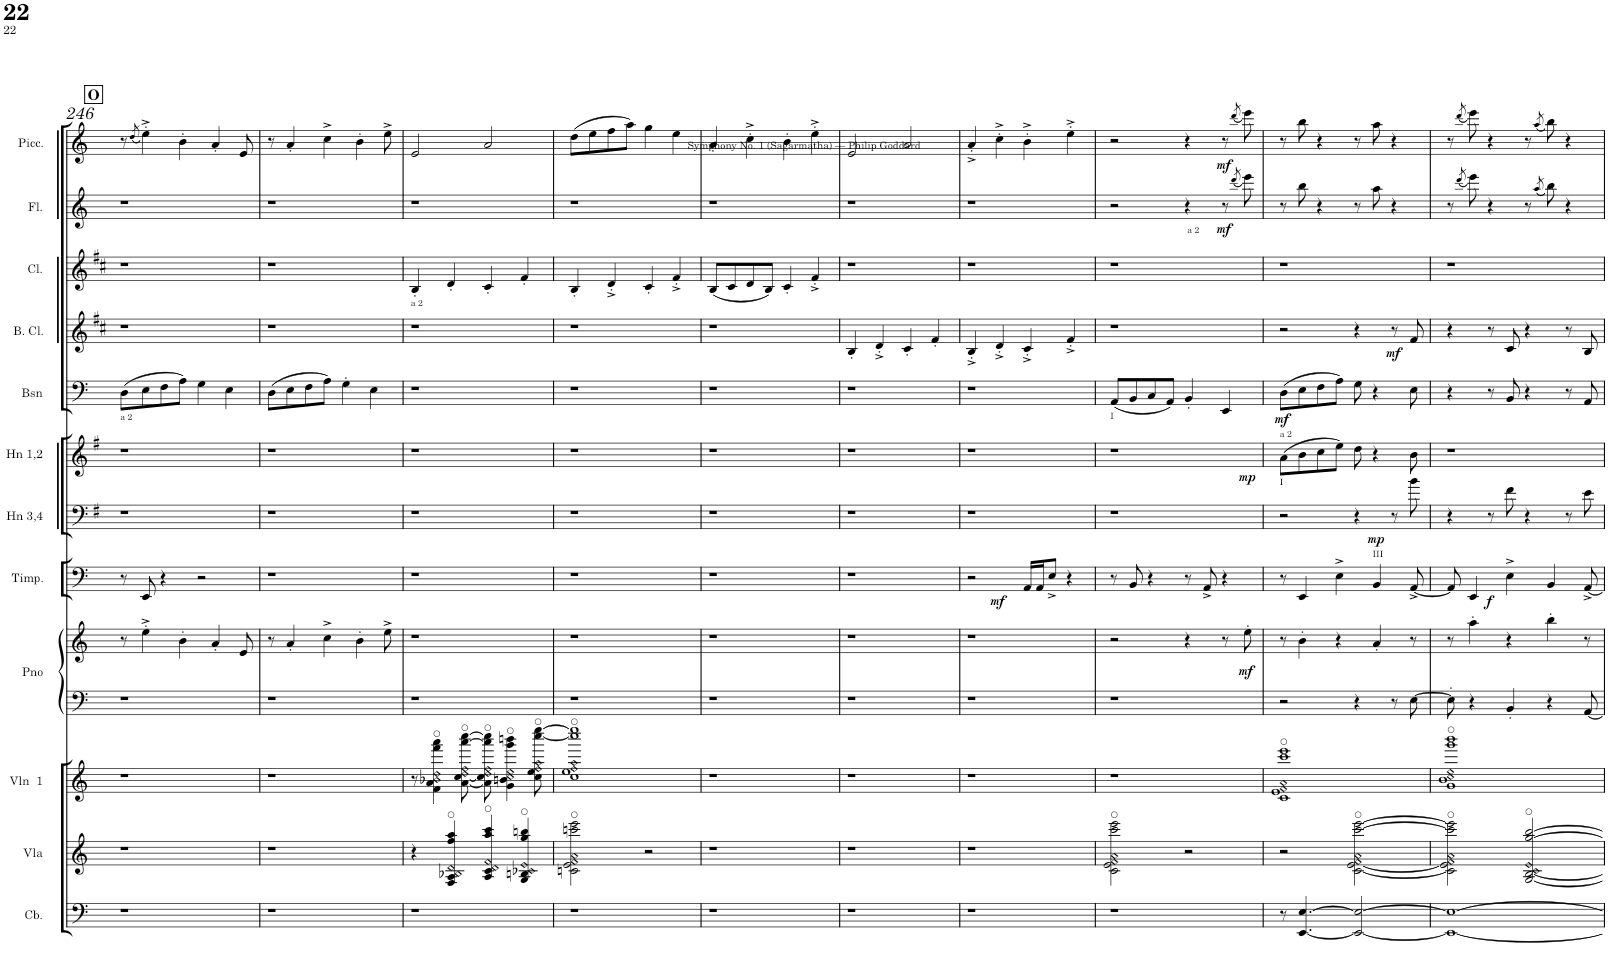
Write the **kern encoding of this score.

**kern	**kern	**kern	**kern	**kern	**dynam	**kern	**dynam	**kern	**kern	**dynam	**kern	**dynam	**kern	**dynam	**kern	**kern	**dynam	**kern	**dynam
*part9	*part9	*part9	*part8	*part8	*part8	*part7	*part7	*part6	*part6	*part6	*part5	*part5	*part4	*part4	*part3	*part2	*part2	*part1	*part1
*staff13	*staff12	*staff11	*staff10	*staff9	*staff9/10	*staff8	*staff8	*staff7	*staff6	*staff6/7	*staff5	*staff5	*staff4	*staff4	*staff3	*staff2	*staff2	*staff1	*staff1
*I"Violin  1	*	*	*I"Piano	*	*	*I"Timpani	*	*I"Horn in F 1, 2	*	*	*I"Bassoon 1, 2	*	*I"Bass Clarinet in Bb	*	*I"Clarinet in Bb 1, 2	*I"Flute 1, 2	*	*I"Piccolo	*
*I'Vln  1	*	*	*I'Pno	*	*	*I'Timp.	*	*I'Hn 1,2	*	*	*I'Bsn	*	*I'B. Cl.	*	*I'Cl.	*I'Fl.	*	*I'Picc.	*
!!LO:PB:g=z
*clefF4	*clefG2	*clefG2	*clefF4	*clefG2	*	*clefF4	*	*clefF4	*clefG2	*	*clefF4	*	*clefG2	*	*clefG2	*clefG2	*	*clefG2	*
*Trd7c12	*	*	*	*	*	*	*	*Trd4c7	*Trd4c7	*	*	*	*Trd8c14	*	*Trd1c2	*	*	*Trd-7c-12	*
*k[]	*k[]	*k[]	*k[]	*k[]	*	*k[]	*	*k[f#]	*k[f#]	*	*k[]	*	*k[f#c#]	*	*k[f#c#]	*k[]	*	*k[]	*
*C:	*C:	*C:	*C:	*C:	*	*	*	*G:	*G:	*	*C:	*	*D:	*	*D:	*C:	*	*C:	*
*M2/2	*M2/2	*M2/2	*M2/2	*M2/2	*	*M2/2	*	*M2/2	*M2/2	*	*M2/2	*	*M2/2	*	*M2/2	*M2/2	*	*M2/2	*
!!LO:REH:place=s1:a:B:cj:fs=12.3356:t=O
=246	=246	=246	=246	=246	=246	=246	=246	=246	=246	=246	=246	=246	=246	=246	=246	=246	=246	=246	=246
!	!	!	!	!	!	!	!	!	!	!	!LO:TX:b:t=a 2	!	!	!	!	!	!	!	!
1r	1r	1r	1r	8r	.	8r	.	1r	1r	.	(8D\L	.	1r	.	1r	1r	.	8r	.
.	.	.	.	.	.	.	.	.	.	.	.	.	.	.	.	.	.	(8qdd/	.
.	.	.	.	4ee'^\	.	8EE/	.	.	.	.	8E\	.	.	.	.	.	.	4ee'^\)	.
.	.	.	.	.	.	4r	.	.	.	.	8F\	.	.	.	.	.	.	.	.
.	.	.	.	4b'\	.	.	.	.	.	.	8A\J)	.	.	.	.	.	.	4b'\	.
.	.	.	.	.	.	2r	.	.	.	.	4G\	.	.	.	.	.	.	.	.
.	.	.	.	4a'/	.	.	.	.	.	.	.	.	.	.	.	.	.	4a'/	.
.	.	.	.	.	.	.	.	.	.	.	4E\	.	.	.	.	.	.	.	.
.	.	.	.	8e/	.	.	.	.	.	.	.	.	.	.	.	.	.	8e/	.
=247	=247	=247	=247	=247	=247	=247	=247	=247	=247	=247	=247	=247	=247	=247	=247	=247	=247	=247	=247
1r	1r	1r	1r	8r	.	1r	.	1r	1r	.	(8D\L	.	1r	.	1r	1r	.	8r	.
.	.	.	.	4a'/	.	.	.	.	.	.	8E\	.	.	.	.	.	.	4a'/	.
.	.	.	.	.	.	.	.	.	.	.	8F\	.	.	.	.	.	.	.	.
.	.	.	.	4cc^\	.	.	.	.	.	.	8A\J)	.	.	.	.	.	.	4cc^\	.
.	.	.	.	.	.	.	.	.	.	.	4G'\	.	.	.	.	.	.	.	.
.	.	.	.	4b'\	.	.	.	.	.	.	.	.	.	.	.	.	.	4b'\	.
.	.	.	.	.	.	.	.	.	.	.	4E\	.	.	.	.	.	.	.	.
.	.	.	.	8ee^\	.	.	.	.	.	.	.	.	.	.	.	.	.	8ee^\	.
=248	=248	=248	=248	=248	=248	=248	=248	=248	=248	=248	=248	=248	=248	=248	=248	=248	=248	=248	=248
!	!	!	!	!	!	!	!	!	!	!	!	!	!	!	!LO:TX:b:t=a 2	!	!	!	!
1r	4r	8r	1r	1r	.	1r	.	1r	1r	.	1r	.	1r	.	4B'/	1r	.	2e/	.
!	!	!LO:N:n=3:head=open	!	!	!	!	!	!	!	!	!	!	!	!	!	!	!	!	!
!	!	!LO:N:n=4:head=open	!	!	!	!	!	!	!	!	!	!	!	!	!	!	!	!	!
.	.	4f\ 4a\ 4b-X\ 4dd\ 4fff\ 4aaa\	.	.	.	.	.	.	.	.	.	.	.	.	.	.	.	.	.
!	!LO:N:n=3:head=open	!	!	!	!	!	!	!	!	!	!	!	!	!	!	!	!	!	!
!	!LO:N:n=4:head=open	!	!	!	!	!	!	!	!	!	!	!	!	!	!	!	!	!	!
.	4F/ 4A/ 4B-X/ 4d/ 4ff/ 4aa/	.	.	.	.	.	.	.	.	.	.	.	.	.	4d'/	.	.	.	.
!	!	!LO:N:n=3:head=open	!	!	!	!	!	!	!	!	!	!	!	!	!	!	!	!	!
!	!	!LO:N:n=4:head=open	!	!	!	!	!	!	!	!	!	!	!	!	!	!	!	!	!
.	.	[8a\ [8cc\ 8dd\ 8ff\ [8aaa\ [8cccc\	.	.	.	.	.	.	.	.	.	.	.	.	.	.	.	.	.
!	!LO:N:n=3:head=open	!	!	!	!	!	!	!	!	!	!	!	!	!	!	!	!	!	!
!	!LO:N:n=4:head=open	!LO:N:n=3:head=open	!	!	!	!	!	!	!	!	!	!	!	!	!	!	!	!	!
!	!	!LO:N:n=4:head=open	!	!	!	!	!	!	!	!	!	!	!	!	!	!	!	!	!
.	4A/ 4c/ 4d/ 4f/ 4aa/ 4ccc/	8a\] 8cc\] 8dd\ 8ff\ 8aaa\] 8cccc\]	.	.	.	.	.	.	.	.	.	.	.	.	4c#'/	.	.	2a/	.
!	!	!LO:N:n=3:head=open	!	!	!	!	!	!	!	!	!	!	!	!	!	!	!	!	!
!	!	!LO:N:n=4:head=open	!	!	!	!	!	!	!	!	!	!	!	!	!	!	!	!	!
.	.	4g\ 4bn\ 4cc\ 4ee\ 4ggg\ 4bbbn\	.	.	.	.	.	.	.	.	.	.	.	.	.	.	.	.	.
!	!LO:N:n=3:head=open	!	!	!	!	!	!	!	!	!	!	!	!	!	!	!	!	!	!
!	!LO:N:n=4:head=open	!	!	!	!	!	!	!	!	!	!	!	!	!	!	!	!	!	!
.	4G/ 4Bn/ 4c-X/ 4e/ 4gg/ 4bbn/	.	.	.	.	.	.	.	.	.	.	.	.	.	4f#'/	.	.	.	.
!	!	!LO:N:n=3:head=open	!	!	!	!	!	!	!	!	!	!	!	!	!	!	!	!	!
!	!	!LO:N:n=4:head=open	!	!	!	!	!	!	!	!	!	!	!	!	!	!	!	!	!
.	.	8cc\ 8ee\ 8ff\ 8aa\ [8cccc\ [8eeee\	.	.	.	.	.	.	.	.	.	.	.	.	.	.	.	.	.
=249	=249	=249	=249	=249	=249	=249	=249	=249	=249	=249	=249	=249	=249	=249	=249	=249	=249	=249	=249
!	!LO:N:n=3:head=open	!	!	!	!	!	!	!	!	!	!	!	!	!	!	!	!	!	!
!	!LO:N:n=4:head=open	!LO:N:n=3:head=open	!	!	!	!	!	!	!	!	!	!	!	!	!	!	!	!	!
!	!	!LO:N:n=4:head=open	!	!	!	!	!	!	!	!	!	!	!	!	!	!	!	!	!
1r	2cn\ 2e\ 2f\ 2a\ 2cccn\ 2eee\	1cc 1ee 1ff 1aa 1cccc] 1eeee]	1r	1r	.	1r	.	1r	1r	.	1r	.	1r	.	4B'/	1r	.	(8dd\L	.
.	.	.	.	.	.	.	.	.	.	.	.	.	.	.	.	.	.	8ee\	.
.	.	.	.	.	.	.	.	.	.	.	.	.	.	.	4d'^/	.	.	8ff\	.
.	.	.	.	.	.	.	.	.	.	.	.	.	.	.	.	.	.	8aa\J)	.
.	2r	.	.	.	.	.	.	.	.	.	.	.	.	.	4c#'/	.	.	4gg\	.
.	.	.	.	.	.	.	.	.	.	.	.	.	.	.	4f#'^/	.	.	4ee\	.
=250	=250	=250	=250	=250	=250	=250	=250	=250	=250	=250	=250	=250	=250	=250	=250	=250	=250	=250	=250
1r	1r	1r	1r	1r	.	1r	.	1r	1r	.	1r	.	1r	.	(8B/L	1r	.	4a'/	.
.	.	.	.	.	.	.	.	.	.	.	.	.	.	.	8c#/	.	.	.	.
.	.	.	.	.	.	.	.	.	.	.	.	.	.	.	8d/	.	.	4cc'^\	.
.	.	.	.	.	.	.	.	.	.	.	.	.	.	.	8B/J)	.	.	.	.
.	.	.	.	.	.	.	.	.	.	.	.	.	.	.	4c#'/	.	.	4b'\	.
.	.	.	.	.	.	.	.	.	.	.	.	.	.	.	4f#'^/	.	.	4ee'^\	.
=251	=251	=251	=251	=251	=251	=251	=251	=251	=251	=251	=251	=251	=251	=251	=251	=251	=251	=251	=251
1r	1r	1r	1r	1r	.	1r	.	1r	1r	.	1r	.	4B'/	.	1r	1r	.	2e/	.
.	.	.	.	.	.	.	.	.	.	.	.	.	4d'^/	.	.	.	.	.	.
.	.	.	.	.	.	.	.	.	.	.	.	.	4c#'/	.	.	.	.	2a/	.
.	.	.	.	.	.	.	.	.	.	.	.	.	4f#'/	.	.	.	.	.	.
=252	=252	=252	=252	=252	=252	=252	=252	=252	=252	=252	=252	=252	=252	=252	=252	=252	=252	=252	=252
*	*	*	*	*	*	*^	*	*	*	*	*	*	*	*	*	*	*	*	*
1r	1r	1r	1r	1r	.	2r	4ryy	.	1r	1r	.	1r	.	4B'^/	.	1r	1r	.	4a'^/	.
!	!	!	!	!	!	!	!	!LO:DY:b	!	!	!	!	!	!	!	!	!	!	!	!
.	.	.	.	.	.	.	2.ryy	mf	.	.	.	.	.	4d'^/	.	.	.	.	4cc'^\	.
.	.	.	.	.	.	16AA/LL	.	.	.	.	.	.	.	4c#'^/	.	.	.	.	4b'^\	.
.	.	.	.	.	.	16AA/J	.	.	.	.	.	.	.	.	.	.	.	.	.	.
.	.	.	.	.	.	8E^/J	.	.	.	.	.	.	.	.	.	.	.	.	.	.
.	.	.	.	.	.	4r	.	.	.	.	.	.	.	4f#'^/	.	.	.	.	4ee'^\	.
=253	=253	=253	=253	=253	=253	=253	=253	=253	=253	=253	=253	=253	=253	=253	=253	=253	=253	=253	=253	=253
!	!	!	!	!	!	!	!	!	!	!	!	!LO:TX:b:t=I	!	!	!	!	!	!	!	!
!	!LO:N:n=3:head=open	!	!	!	!	!	!	!	!	!	!	!	!	!	!	!	!	!	!	!
!	!LO:N:n=4:head=open	!	!	!	!	!	!	!	!	!	!	!	!	!	!	!	!	!	!	!
*	*	*	*	*	*	*v	*v	*	*	*^	*	*	*	*	*	*	*	*	*	*
1r	2c\ 2e\ 2f\ 2a\ 2ccc\ 2eee\	1r	1r	2r	.	8r	.	1r	1r	2..ryy	.	(8AA/L	.	1r	.	1r	2r	.	2r	.
.	.	.	.	.	.	8BB/	.	.	.	.	.	8BB/	.	.	.	.	.	.	.	.
.	.	.	.	.	.	4r	.	.	.	.	.	8C/	.	.	.	.	.	.	.	.
.	.	.	.	.	.	.	.	.	.	.	.	8AA/J)	.	.	.	.	.	.	.	.
!	!	!	!	!	!	!	!	!	!	!	!	!	!	!	!	!	!LO:TX:b:t=a 2	!	!	!
.	2r	.	.	4r	.	8r	.	.	.	.	.	4BB'/	.	.	.	.	4r	.	4r	.
.	.	.	.	.	.	8AA^/	.	.	.	.	.	.	.	.	.	.	.	.	.	.
!	!	!	!	!	!	!	!	!	!	!	!	!	!	!	!	!	!	!LO:DY:b	!	!LO:DY:b
.	.	.	.	8r	.	4r	.	.	.	.	.	4EE/	.	.	.	.	8r	mf	8r	mf
.	.	.	.	.	.	.	.	.	.	.	.	.	.	.	.	.	(8qddd/	.	(8qddd/	.
!	!	!	!	!	!LO:DY:b	!	!	!	!	!	!LO:DY:b	!	!	!	!	!	!	!	!	!
.	.	.	.	8ee'\	mf	.	.	.	.	8ryy	mp	.	.	.	.	.	8eee\)	.	8eee\)	.
=254	=254	=254	=254	=254	=254	=254	=254	=254	=254	=254	=254	=254	=254	=254	=254	=254	=254	=254	=254	=254
!	!	!	!	!	!	!	!	!	!	!	!	!LO:TX:b:t=a 2	!	!	!	!	!	!	!	!
!	!	!	!	!	!	!	!	!	!LO:TX:b:t=I	!	!	!	!	!	!	!	!	!	!	!
!	!	!LO:N:n=3:head=open	!	!	!	!	!	!	!	!	!	!	!	!	!	!	!	!	!	!
!	!	!LO:N:n=4:head=open	!	!	!	!	!	!	!	!	!	!	!LO:DY:b	!	!	!	!	!	!	!
*	*	*	*	*	*	*	*	*^	*v	*v	*	*	*	*	*	*	*	*	*	*
8r	2r	1c 1e 1f 1a 1ccc 1eee	2r	8r	.	8r	.	2r	2ryy	(8a\L	.	(8D\L	mf	2r	.	1r	8r	.	8r	.
[4.EE/ [4.E/	.	.	.	4b'\	.	4EE/	.	.	.	8b\	.	8E\	.	.	.	.	8bb\	.	8bb\	.
.	.	.	.	.	.	.	.	.	.	8cc\	.	8F\	.	.	.	.	4r	.	4r	.
.	.	.	.	4r	.	4E^\	.	.	.	8ee\J)	.	8A\J)	.	.	.	.	.	.	.	.
!	!LO:N:n=3:head=open	!	!	!	!	!	!	!	!	!	!	!	!	!	!	!	!	!	!	!
!	!LO:N:n=4:head=open	!	!	!	!	!	!	!	!	!	!	!	!	!	!	!	!	!	!	!
2EE/_ 2E/_	[2c\ [2e\ 2f\ 2a\ [2ccc\ [2eee\	.	4r	.	.	.	.	4r	8ryy	8dd\	.	8G\	.	4r	.	.	8r	.	8r	.
!	!	!	!	!	!	!	!	!	!LO:TX:b:t=III	!	!	!	!	!	!	!	!	!	!	!
!	!	!	!	!	!	!	!	!	!	!	!LO:DY:b=2	!	!	!	!	!	!	!	!	!
.	.	.	.	4a'/	.	4BB/	.	.	4.ryy	4r	mp	4r	.	.	.	.	8aa\	.	8aa\	.
!	!	!	!	!	!	!	!	!	!	!	!	!	!	!	!LO:DY:b	!	!	!	!	!
.	.	.	8r	.	.	.	.	8r	.	.	.	.	.	8r	mf	.	4r	.	4r	.
.	.	.	[8E\	8r	.	[8AA^/	.	8b\	.	8b\	.	8E\	.	8f#/	.	.	.	.	.	.
=255	=255	=255	=255	=255	=255	=255	=255	=255	=255	=255	=255	=255	=255	=255	=255	=255	=255	=255	=255	=255
!	!LO:N:n=3:head=open	!	!	!	!	!	!	!	!	!	!	!	!	!	!	!	!	!	!	!
!	!LO:N:n=4:head=open	!LO:N:n=3:head=open	!	!	!	!	!	!	!	!	!	!	!	!	!	!	!	!	!	!
!	!	!LO:N:n=4:head=open	!	!	!	!	!	!	!	!	!	!	!	!	!	!	!	!	!	!
*	*	*	*	*	*	*^	*	*v	*v	*	*	*	*	*	*	*	*	*	*	*
1EE_ 1E_	2c\] 2e\] 2f\ 2a\ 2ccc\] 2eee\]	1g 1b 1cc 1ee 1ggg 1bbb	8E'\]	8r	.	8AA/]	4ryy	.	4r	1r	.	4r	.	4r	.	1r	8r	.	8r	.
.	.	.	.	.	.	.	.	.	.	.	.	.	.	.	.	.	(8qddd/	.	(8qddd/	.
.	.	.	4r	4aa'\	.	4EE/	.	.	.	.	.	.	.	.	.	.	8eee\)	.	8eee\)	.
!	!	!	!	!	!	!	!	!LO:DY:b	!	!	!	!	!	!	!	!	!	!	!	!
.	.	.	.	.	.	.	2.ryy	f	8r	.	.	8r	.	8r	.	.	4r	.	4r	.
.	.	.	4BB'/	4r	.	4E^\	.	.	8f#\	.	.	8BB/	.	8c#/	.	.	.	.	.	.
!	!LO:N:n=3:head=open	!	!	!	!	!	!	!	!	!	!	!	!	!	!	!	!	!	!	!
!	!LO:N:n=4:head=open	!	!	!	!	!	!	!	!	!	!	!	!	!	!	!	!	!	!	!
.	[2G/ [2B/ 2c/ 2e/ [2gg/ [2bb/	.	.	.	.	.	.	.	4r	.	.	4r	.	4r	.	.	8r	.	8r	.
.	.	.	.	.	.	.	.	.	.	.	.	.	.	.	.	.	(8qaa/	.	(8qaa/	.
.	.	.	4r	4bb'\	.	4BB/	.	.	.	.	.	.	.	.	.	.	8bb\)	.	8bb\)	.
.	.	.	.	.	.	.	.	.	8r	.	.	8r	.	8r	.	.	4r	.	4r	.
.	.	.	[8AA/	8r	.	[8AA^/	.	.	8e\	.	.	8AA/	.	8B/	.	.	.	.	.	.
*	*	*	*	*	*	*v	*v	*	*	*	*	*	*	*	*	*	*	*	*	*
=	=	=	=	=	=	=	=	=	=	=	=	=	=	=	=	=	=	=	=
*-	*-	*-	*-	*-	*-	*-	*-	*-	*-	*-	*-	*-	*-	*-	*-	*-	*-	*-	*-
